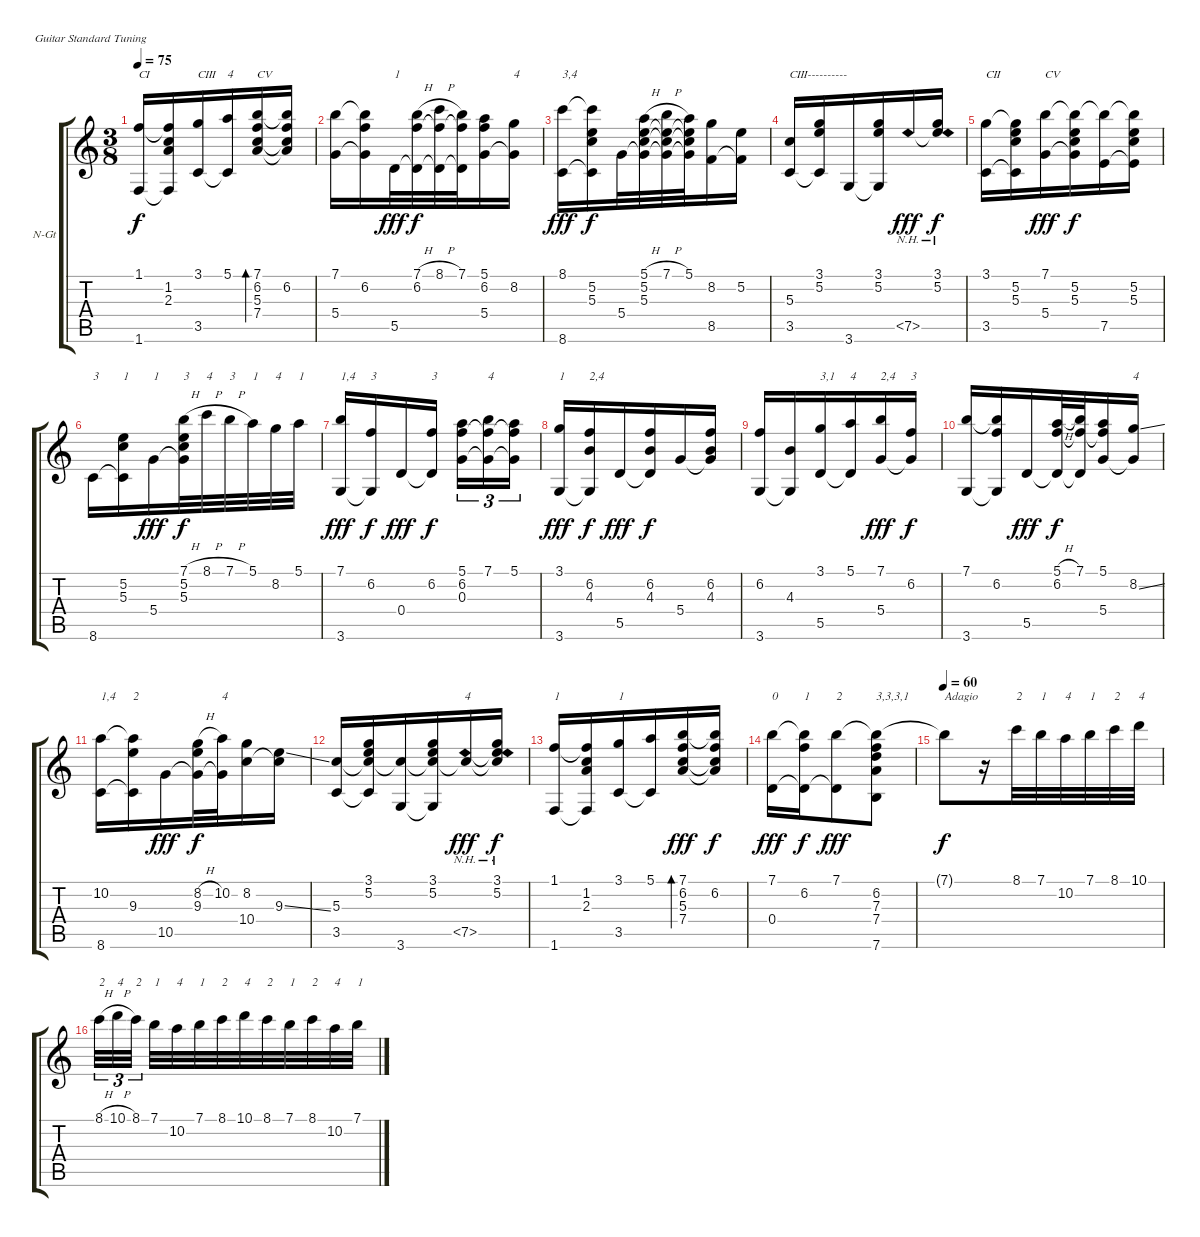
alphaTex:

\bracketExtendMode groupsimilarinstruments
\firstSystemTrackNameOrientation horizontal
\otherSystemsTrackNameOrientation horizontal
\track ("Track 1" "N-Gt") {instrument acousticguitarnylon}
\staff {score tabs}
\tuning (E4 B3 G3 D3 A2 E2)
\ts (3 8)
\tempo 75
\clef g2
\ks c
(1.1 1.6).16{txt "CI" dy f} (1.1{t} 1.2 2.3 1.6{t}).16 (3.1 3.5).16{txt "CIII"} (5.1 3.5{t}).16{txt "4"} (7.1 6.2 5.3 7.4).16{bd 60 txt "CV"} (7.1{t} 6.2 5.3{t} 7.4{t}).16 |
(7.1 5.4).16 (7.1{t} 6.2 5.4{t}).16 5.5.32{txt "1" dy fff} (7.1{h} 6.2 5.5{t}).32{dy f} (8.1{h} 6.2{t} 5.5{t}).32 (7.1 6.2{t} 5.5{t}).32 (5.1 6.2 5.4).16 (8.2 5.4{t}).16{txt "4"} |
(8.1 8.6).16{txt "3,4" dy fff} (8.1{t} 5.2 5.3 8.6{t}).16{dy f} 5.4.32 (5.1{h} 5.2 5.3 5.4{t}).32 (7.1{h} 5.2{t} 5.3{t} 5.4{t}).32 (5.1 5.2{t} 5.3{t} 5.4{t}).32 (8.2 8.5).16 (5.2 8.5{t}).16 |
(5.3 3.5).16{txt "CIII----------"} (3.1 5.2 3.5{t}).16 3.6.16 (3.1 5.2 3.6{t}).16 7.5{nh}.16{dy fff} (3.1 5.2 7.5{nh t}).16{dy f} |
(3.1 3.5).16{txt "CII"} (3.1{t} 5.2 5.3 3.5{t}).16 (7.1 5.4).16{txt "CV" dy fff} (5.2 5.3 5.4{t} 7.1{t}).16{dy f} (7.5 7.1{t}).16 (7.1{t} 5.2 5.3 7.5{t}).16 |
8.6.16{txt "3"} (5.2 5.3 8.6{t}).16{txt "1"} 5.4.16{txt "1" dy fff} (7.1{h} 5.2 5.3 5.4{t}).32{txt "3" dy f} 8.1{h}.32{txt "4"} 7.1{h}.32{txt "3"} 5.1.32{txt "1"} 8.2.32{txt "4"} 5.1.32{txt "1"} |
(7.1 3.6).16{txt "1,4" dy fff} (6.2 3.6{t}).16{txt "3" dy f} 0.4.16{dy fff} (6.2 0.4{t}).16{txt "3" dy f} (5.1 6.2 0.3).16{tu (3 2)} (7.1 6.2{t} 0.3{t}).16{tu (3 2) txt "4"} (5.1 6.2{t} 0.3{t}).16{tu (3 2)} |
(3.1 3.6).16{txt "1" dy fff} (6.2 4.3 3.6{t}).16{txt "2,4" dy f} 5.5.16{dy fff} (6.2 4.3 5.5{t}).16{dy f} 5.4.16 (6.2 4.3 5.4{t}).16 |
(6.2 3.6).16 (4.3 3.6{t}).16 (3.1 5.5).16{txt "3,1"} (5.1 5.5{t}).16{txt "4"} (7.1 5.4).16{txt "2,4" dy fff} (6.2 5.4{t}).16{txt "3" dy f} |
(7.1 3.6).16 (7.1{t} 6.2 3.6{t}).16 5.5.16{dy fff} (5.1{h} 6.2 5.5{t}).32{dy f} (7.1 5.5{t} 6.2{t}).32 (5.1 6.2{t} 5.4).16 (8.2{ss} 5.4{t}).16{txt "4"} |
(10.2 8.6).16{txt "1,4"} (10.2{t} 9.3 8.6{t}).16{txt "2"} 10.5.16{dy fff} (8.2{h} 9.3 10.5{t}).32{dy f} (10.2 10.5{t}).32{txt "4"} (8.2 10.4).16 (9.3{ss} 10.4{t}).16 |
(5.3 3.5).16 (3.1 5.2 3.5{t} 5.3{t}).16 (3.6 5.3{t}).16 (3.1 5.2 3.6{t} 5.3{t}).16 (7.5{nh} 5.3{t}).16{txt "4" dy fff} (3.1 5.2 5.3{t} 7.5{nh t}).16{dy f} |
(1.1 1.6).16{txt "1"} (1.1{t} 1.2 2.3 1.6{t}).16 (3.1 3.5).16{txt "1"} (5.1 3.5{t}).16 (7.1 6.2 5.3 7.4).16{bd 60 dy fff} (7.1{t} 6.2 5.3{t} 7.4{t}).16{dy f} |
(7.1 0.4).16{txt "0" dy fff} (7.1{t} 6.2 0.4{t}).16{txt "1" dy f} (7.1 0.4{t}).8{txt "2" dy fff} (6.2 7.3 7.4 7.6 7.1{t}).8{txt "3,3,3,1"} |
\tempo 60
7.1{t}.8{txt "Adagio" dy f} r.16 8.1.32{txt "2"} 7.1.32{txt "1"} 10.2.32{txt "4"} 7.1.32{txt "1"} 8.1.32{txt "2"} 10.1.32{txt "4"} |
8.1{h}.32{tu (3 2) txt "2"} 10.1{h}.32{tu (3 2) txt "4"} 8.1.32{tu (3 2) txt "2"} 7.1.32{txt "1"} 10.2.32{txt "4"} 7.1.32{txt "1"} 8.1.32{txt "2"} 10.1.32{txt "4"} 8.1.32{txt "2"} 7.1.32{txt "1"} 8.1.32{txt "2"} 10.2.32{txt "4"} 7.1.32{txt "1"}
